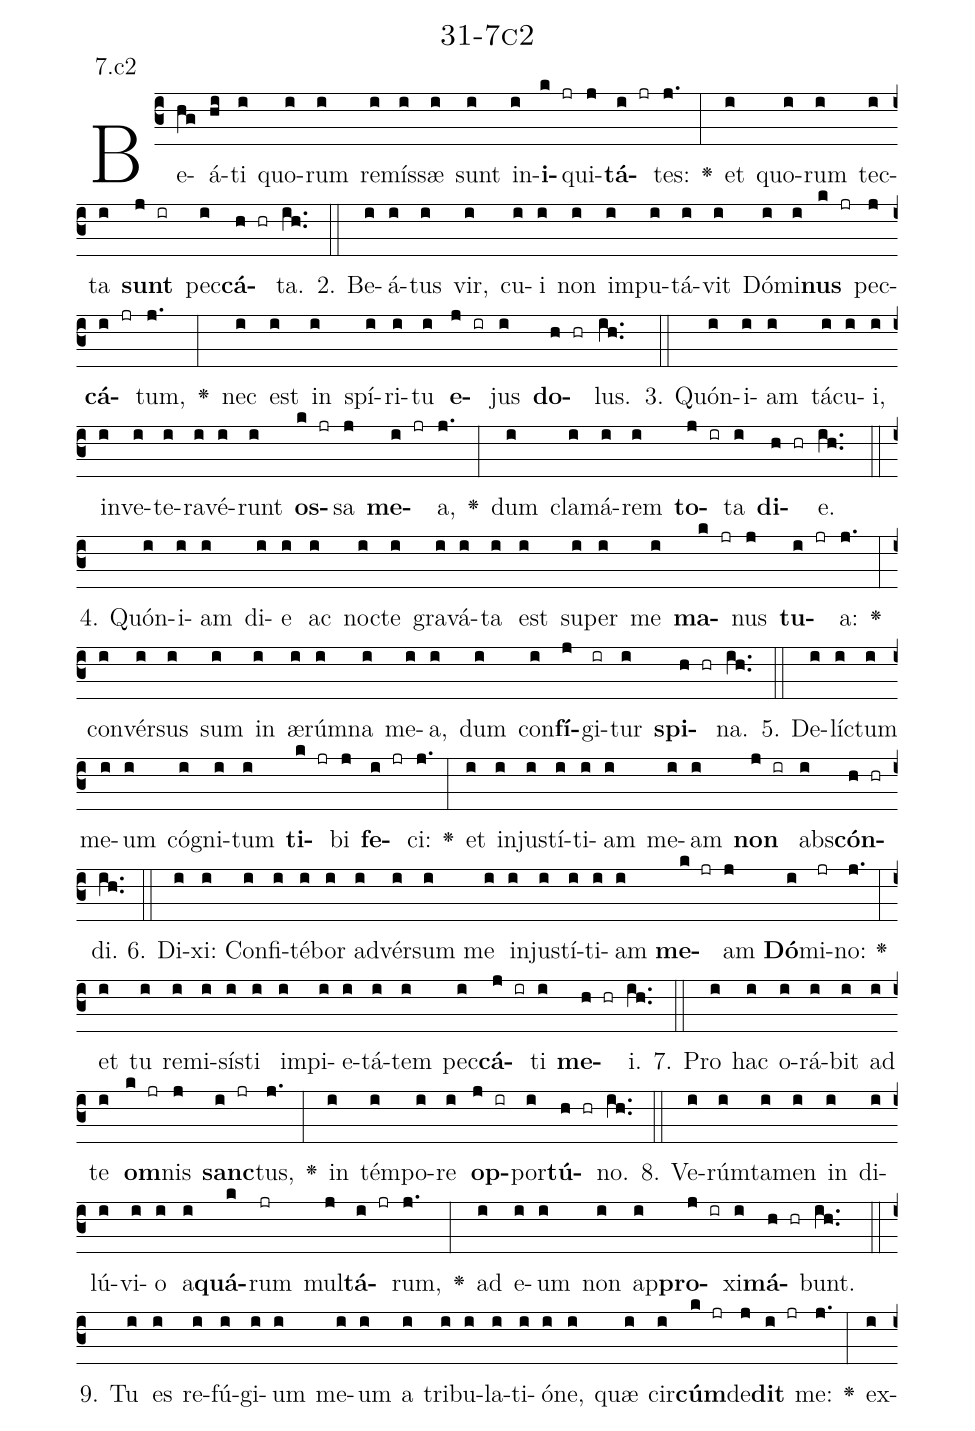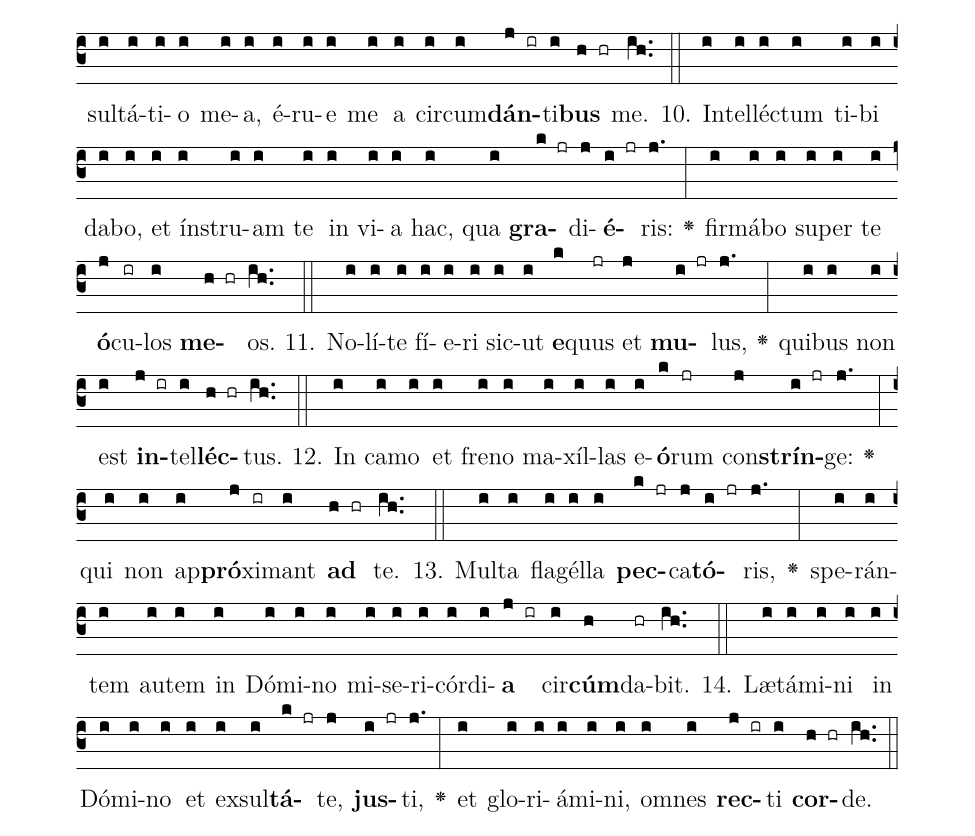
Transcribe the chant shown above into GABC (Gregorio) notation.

name: 31-7c2;
annotation: 7.c2;
%%
(c3)Be(hg)á(hi)ti(i) quo(i)rum(i) re(i)mís(i)sæ(i) sunt(i) in(i)<b>i</b>(k jr)qui(j)<b>tá</b>(i jr)tes:(j.) <v>\greheightstar</v>(:) et(i) quo(i)rum(i) tec(i)ta(i) <b>sunt</b>(j ir) pec(i)<b>cá</b>(h hr)ta.(ih..) (::)
2. Be(i)á(i)tus(i) vir,(i) cu(i)i(i) non(i) im(i)pu(i)tá(i)vit(i) Dó(i)mi(i)<b>nus</b>(k jr) pec(j)<b>cá</b>(i jr)tum,(j.) <v>\greheightstar</v>(:) nec(i) est(i) in(i) spí(i)ri(i)tu(i) <b>e</b>(j ir)jus(i) <b>do</b>(h hr)lus.(ih..) (::)
3. Quón(i)i(i)am(i) tá(i)cu(i)i,(i) in(i)ve(i)te(i)ra(i)vé(i)runt(i) <b>os</b>(k jr)sa(j) <b>me</b>(i jr)a,(j.) <v>\greheightstar</v>(:) dum(i) cla(i)má(i)rem(i) <b>to</b>(j ir)ta(i) <b>di</b>(h hr)e.(ih..) (::)
4. Quón(i)i(i)am(i) di(i)e(i) ac(i) noc(i)te(i) gra(i)vá(i)ta(i) est(i) su(i)per(i) me(i) <b>ma</b>(k jr)nus(j) <b>tu</b>(i jr)a:(j.) <v>\greheightstar</v>(:) con(i)vér(i)sus(i) sum(i) in(i) æ(i)rúm(i)na(i) me(i)a,(i) dum(i) con(i)<b>fí</b>(j)gi(ir)tur(i) <b>spi</b>(h hr)na.(ih..) (::)
5. De(i)líc(i)tum(i) me(i)um(i) có(i)gni(i)tum(i) <b>ti</b>(k jr)bi(j) <b>fe</b>(i jr)ci:(j.) <v>\greheightstar</v>(:) et(i) in(i)jus(i)tí(i)ti(i)am(i) me(i)am(i) <b>non</b>(j ir) abs(i)<b>cón</b>(h hr)di.(ih..) (::)
6. Di(i)xi:(i) Con(i)fi(i)té(i)bor(i) ad(i)vér(i)sum(i) me(i) in(i)jus(i)tí(i)ti(i)am(i) <b>me</b>(k jr)am(j) <b>Dó</b>(i)mi(jr)no:(j.) <v>\greheightstar</v>(:) et(i) tu(i) re(i)mi(i)sís(i)ti(i) im(i)pi(i)e(i)tá(i)tem(i) pec(i)<b>cá</b>(j ir)ti(i) <b>me</b>(h hr)i.(ih..) (::)
7. Pro(i) hac(i) o(i)rá(i)bit(i) ad(i) te(i) <b>om</b>(k jr)nis(j) <b>sanc</b>(i jr)tus,(j.) <v>\greheightstar</v>(:) in(i) tém(i)po(i)re(i) <b>op</b>(j ir)por(i)<b>tú</b>(h hr)no.(ih..) (::)
8. Ve(i)rúm(i)ta(i)men(i) in(i) di(i)lú(i)vi(i)o(i) a(i)<b>quá</b>(k)rum(jr) mul(j)<b>tá</b>(i jr)rum,(j.) <v>\greheightstar</v>(:) ad(i) e(i)um(i) non(i) ap(i)<b>pro</b>(j ir)xi(i)<b>má</b>(h hr)bunt.(ih..) (::)
9. Tu(i) es(i) re(i)fú(i)gi(i)um(i) me(i)um(i) a(i) tri(i)bu(i)la(i)ti(i)ó(i)ne,(i) quæ(i) cir(i)<b>cúm</b>(k jr)de(j)<b>dit</b>(i jr) me:(j.) <v>\greheightstar</v>(:) ex(i)sul(i)tá(i)ti(i)o(i) me(i)a,(i) é(i)ru(i)e(i) me(i) a(i) cir(i)cum(i)<b>dán</b>(j ir)ti(i)<b>bus</b>(h hr) me.(ih..) (::)
10. In(i)tel(i)léc(i)tum(i) ti(i)bi(i) da(i)bo,(i) et(i) ín(i)stru(i)am(i) te(i) in(i) vi(i)a(i) hac,(i) qua(i) <b>gra</b>(k jr)di(j)<b>é</b>(i jr)ris:(j.) <v>\greheightstar</v>(:) fir(i)má(i)bo(i) su(i)per(i) te(i) <b>ó</b>(j)cu(ir)los(i) <b>me</b>(h hr)os.(ih..) (::)
11. No(i)lí(i)te(i) fí(i)e(i)ri(i) sic(i)ut(i) <b>e</b>(k)quus(jr) et(j) <b>mu</b>(i jr)lus,(j.) <v>\greheightstar</v>(:) qui(i)bus(i) non(i) est(i) <b>in</b>(j ir)tel(i)<b>léc</b>(h hr)tus.(ih..) (::)
12. In(i) ca(i)mo(i) et(i) fre(i)no(i) ma(i)xíl(i)las(i) e(i)<b>ó</b>(k)rum(jr) con(j)<b>strín</b>(i jr)ge:(j.) <v>\greheightstar</v>(:) qui(i) non(i) ap(i)<b>pró</b>(j)xi(ir)mant(i) <b>ad</b>(h hr) te.(ih..) (::)
13. Mul(i)ta(i) fla(i)gél(i)la(i) <b>pec</b>(k jr)ca(j)<b>tó</b>(i jr)ris,(j.) <v>\greheightstar</v>(:) spe(i)rán(i)tem(i) au(i)tem(i) in(i) Dó(i)mi(i)no(i) mi(i)se(i)ri(i)cór(i)di(i)<b>a</b>(j ir) cir(i)<b>cúm</b>(h)da(hr)bit.(ih..) (::)
14. Læ(i)tá(i)mi(i)ni(i) in(i) Dó(i)mi(i)no(i) et(i) ex(i)sul(i)<b>tá</b>(k jr)te,(j) <b>jus</b>(i jr)ti,(j.) <v>\greheightstar</v>(:) et(i) glo(i)ri(i)á(i)mi(i)ni,(i) om(i)nes(i) <b>rec</b>(j ir)ti(i) <b>cor</b>(h hr)de.(ih..) (::)
